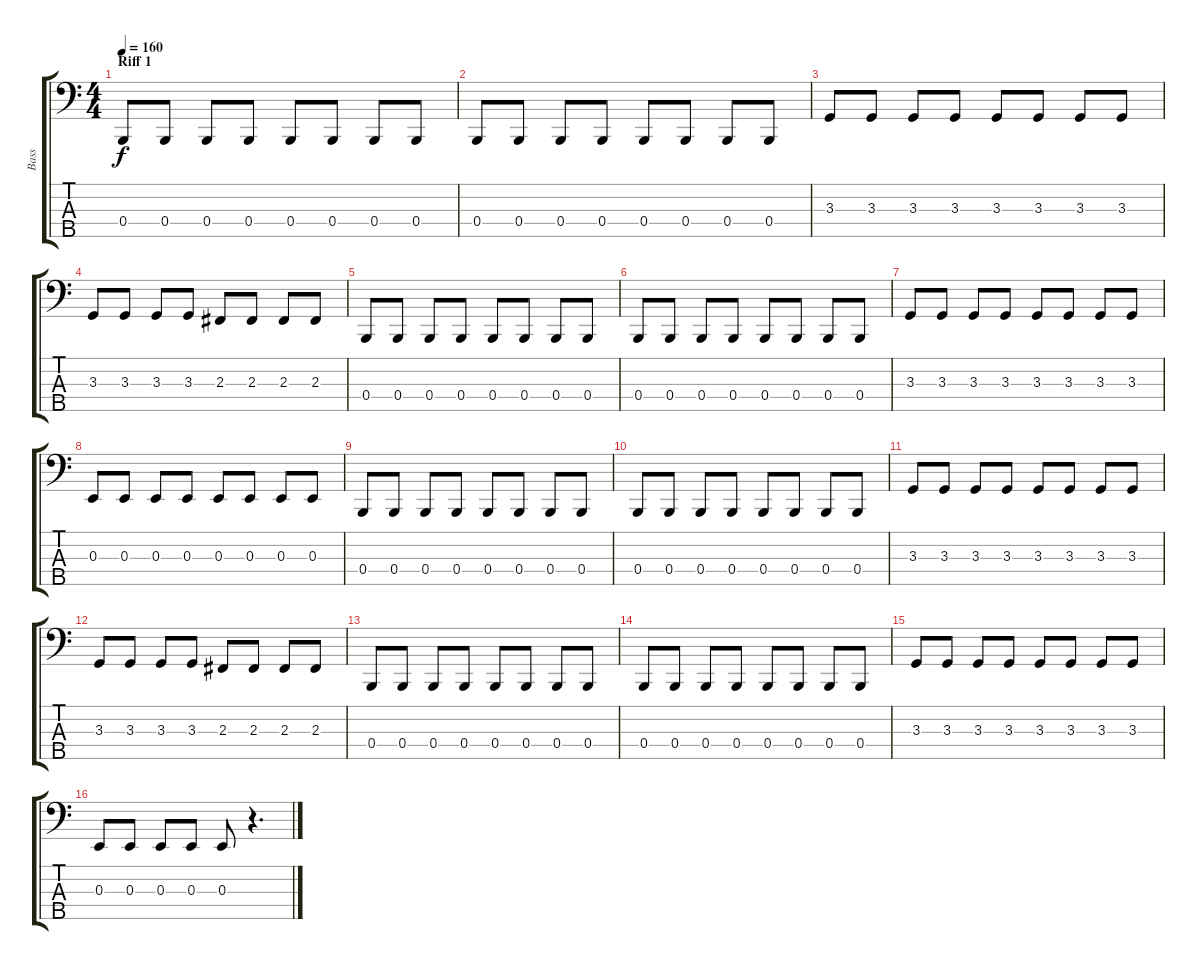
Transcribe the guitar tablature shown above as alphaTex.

\track ("Bass" "Bass") {instrument electricbasspick}
\staff {score tabs}
\tuning (D2 A1 E1 B0 Gb0) {hide}
\ts (4 4)
\section ("" "Riff 1")
\tempo 160
\clef f4
\ks c
0.4.8{dy f instrument electricbasspick} 0.4.8 0.4.8 0.4.8 0.4.8 0.4.8 0.4.8 0.4.8 |
0.4.8 0.4.8 0.4.8 0.4.8 0.4.8 0.4.8 0.4.8 0.4.8 |
3.3.8 3.3.8 3.3.8 3.3.8 3.3.8 3.3.8 3.3.8 3.3.8 |
3.3.8 3.3.8 3.3.8 3.3.8 2.3.8 2.3.8 2.3.8 2.3.8 |
0.4.8 0.4.8 0.4.8 0.4.8 0.4.8 0.4.8 0.4.8 0.4.8 |
0.4.8 0.4.8 0.4.8 0.4.8 0.4.8 0.4.8 0.4.8 0.4.8 |
3.3.8 3.3.8 3.3.8 3.3.8 3.3.8 3.3.8 3.3.8 3.3.8 |
0.3.8 0.3.8 0.3.8 0.3.8 0.3.8 0.3.8 0.3.8 0.3.8 |
0.4.8 0.4.8 0.4.8 0.4.8 0.4.8 0.4.8 0.4.8 0.4.8 |
0.4.8 0.4.8 0.4.8 0.4.8 0.4.8 0.4.8 0.4.8 0.4.8 |
3.3.8 3.3.8 3.3.8 3.3.8 3.3.8 3.3.8 3.3.8 3.3.8 |
3.3.8 3.3.8 3.3.8 3.3.8 2.3.8 2.3.8 2.3.8 2.3.8 |
0.4.8 0.4.8 0.4.8 0.4.8 0.4.8 0.4.8 0.4.8 0.4.8 |
0.4.8 0.4.8 0.4.8 0.4.8 0.4.8 0.4.8 0.4.8 0.4.8 |
3.3.8 3.3.8 3.3.8 3.3.8 3.3.8 3.3.8 3.3.8 3.3.8 |
0.3.8 0.3.8 0.3.8 0.3.8 0.3.8 r.4{d}
